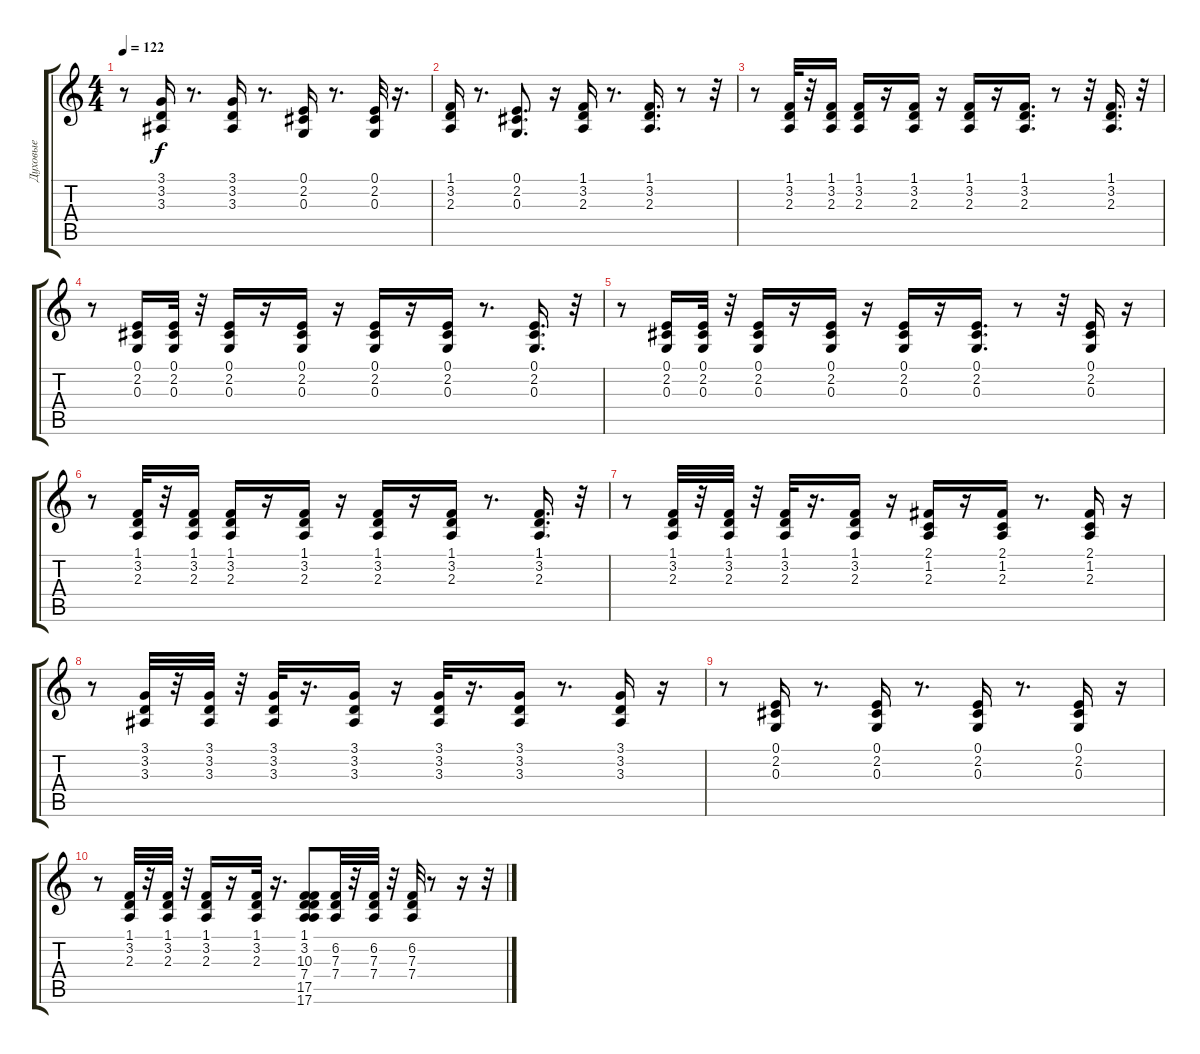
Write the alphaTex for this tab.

\track ("Духовые" "Духовые") {instrument frenchhorn}
\staff {score tabs}
\tuning (E4 B3 G3 D3 A2 E2) {hide}
\ts (4 4)
\tempo 122
\clef g2
\ks c
r.8{dy f} (3.1 3.2 3.3).16 r.8{d} (3.1 3.2 3.3).16 r.8{d} (0.1 2.2 0.3).16 r.8{d} (0.1 2.2 0.3).32 r.16{d} |
(1.1 3.2 2.3).16 r.8{d} (0.1 2.2 0.3).8{d} r.16 (1.1 3.2 2.3).16 r.8{d} (1.1 3.2 2.3).16{d} r.8 r.32 |
r.8 (1.1 3.2 2.3).32 r.32 (1.1 3.2 2.3).16 (1.1 3.2 2.3).16 r.16 (1.1 3.2 2.3).16 r.16 (1.1 3.2 2.3).16 r.16 (1.1 3.2 2.3).16{d} r.8 r.32 (1.1 3.2 2.3).16{d} r.32 |
r.8 (0.1 2.2 0.3).16 (0.1 2.2 0.3).32 r.32 (0.1 2.2 0.3).16 r.16 (0.1 2.2 0.3).16 r.16 (0.1 2.2 0.3).16 r.16 (0.1 2.2 0.3).16 r.8{d} (0.1 2.2 0.3).16{d} r.32 |
r.8 (0.1 2.2 0.3).16 (0.1 2.2 0.3).32 r.32 (0.1 2.2 0.3).16 r.16 (0.1 2.2 0.3).16 r.16 (0.1 2.2 0.3).16 r.16 (0.1 2.2 0.3).16{d} r.8 r.32 (0.1 2.2 0.3).16 r.16 |
r.8 (1.1 3.2 2.3).32 r.32 (1.1 3.2 2.3).16 (1.1 3.2 2.3).16 r.16 (1.1 3.2 2.3).16 r.16 (1.1 3.2 2.3).16 r.16 (1.1 3.2 2.3).16 r.8{d} (1.1 3.2 2.3).16{d} r.32 |
r.8 (1.1 3.2 2.3).32 r.32 (1.1 3.2 2.3).32 r.32 (1.1 3.2 2.3).32 r.16{d} (1.1 3.2 2.3).16 r.16 (2.1 1.2 2.3).16 r.16 (2.1 1.2 2.3).16 r.8{d} (2.1 1.2 2.3).16 r.16 |
r.8 (3.1 3.2 3.3).32 r.32 (3.1 3.2 3.3).32 r.32 (3.1 3.2 3.3).32 r.16{d} (3.1 3.2 3.3).16 r.16 (3.1 3.2 3.3).32 r.16{d} (3.1 3.2 3.3).16 r.8{d} (3.1 3.2 3.3).16 r.16 |
r.8 (0.1 2.2 0.3).16 r.8{d} (0.1 2.2 0.3).16 r.8{d} (0.1 2.2 0.3).16 r.8{d} (0.1 2.2 0.3).16 r.16 |
r.8 (1.1 3.2 2.3).32 r.32 (1.1 3.2 2.3).32 r.32 (1.1 3.2 2.3).16 r.16 (1.1 3.2 2.3).32 r.16{d} (1.1 3.2 10.3 7.4 17.5 17.6).8 (6.2 7.3 7.4).32 r.32 (6.2 7.3 7.4).32 r.32 (6.2 7.3 7.4).32 r.8 r.16 r.32
